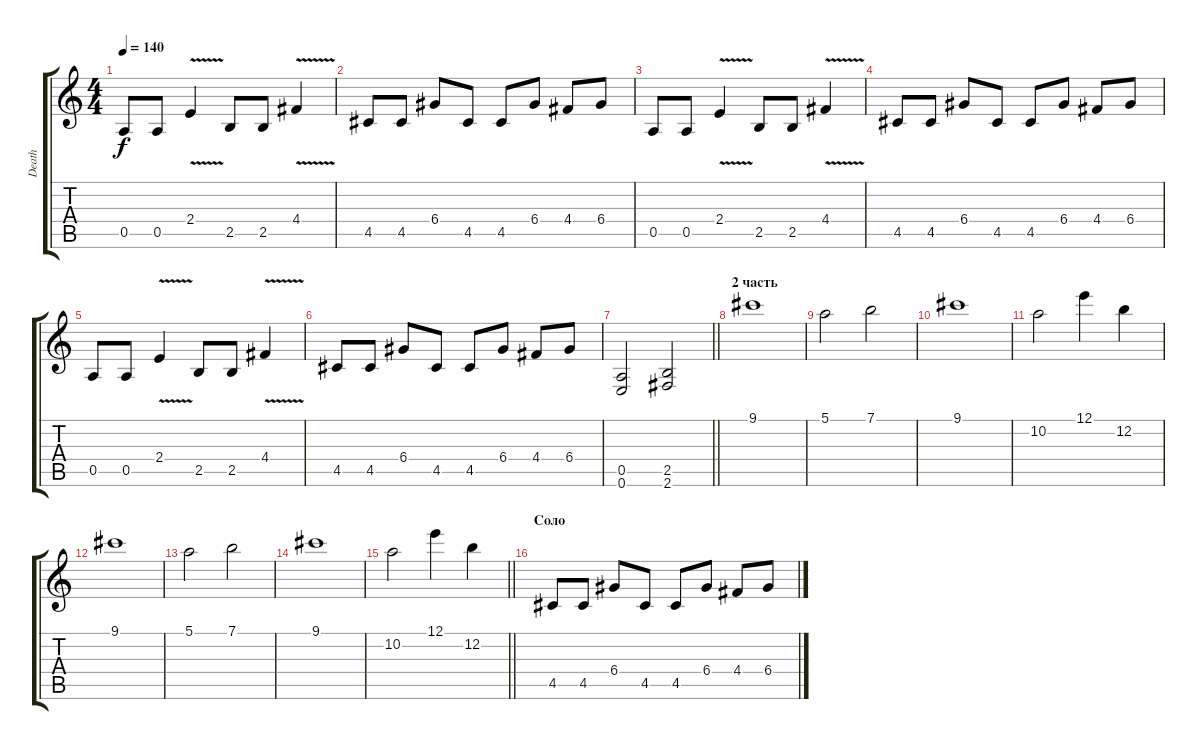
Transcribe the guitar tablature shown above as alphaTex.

\track ("Death" "Death") {instrument distortionguitar}
\staff {score tabs}
\tuning (E4 B3 G3 D3 A2 E2) {hide}
\ts (4 4)
\tempo 140
\clef g2
\ks c
0.5.8{dy f} 0.5.8 2.4{v}.4 2.5.8 2.5.8 4.4{v}.4 |
4.5.8 4.5.8 6.4.8 4.5.8 4.5.8 6.4.8 4.4.8 6.4.8 |
0.5.8 0.5.8 2.4{v}.4 2.5.8 2.5.8 4.4{v}.4 |
4.5.8 4.5.8 6.4.8 4.5.8 4.5.8 6.4.8 4.4.8 6.4.8 |
0.5.8 0.5.8 2.4{v}.4 2.5.8 2.5.8 4.4{v}.4 |
4.5.8 4.5.8 6.4.8 4.5.8 4.5.8 6.4.8 4.4.8 6.4.8 |
\barLineRight lightlight
(0.5 0.6).2 (2.5 2.6).2 |
\section ("" "2 часть")
9.1.1 |
5.1.2 7.1.2 |
9.1.1 |
10.2.2 12.1.4 12.2.4 |
9.1.1 |
5.1.2 7.1.2 |
9.1.1 |
\barLineRight lightlight
10.2.2 12.1.4 12.2.4 |
\section ("" "Соло")
4.5.8 4.5.8 6.4.8 4.5.8 4.5.8 6.4.8 4.4.8 6.4.8
